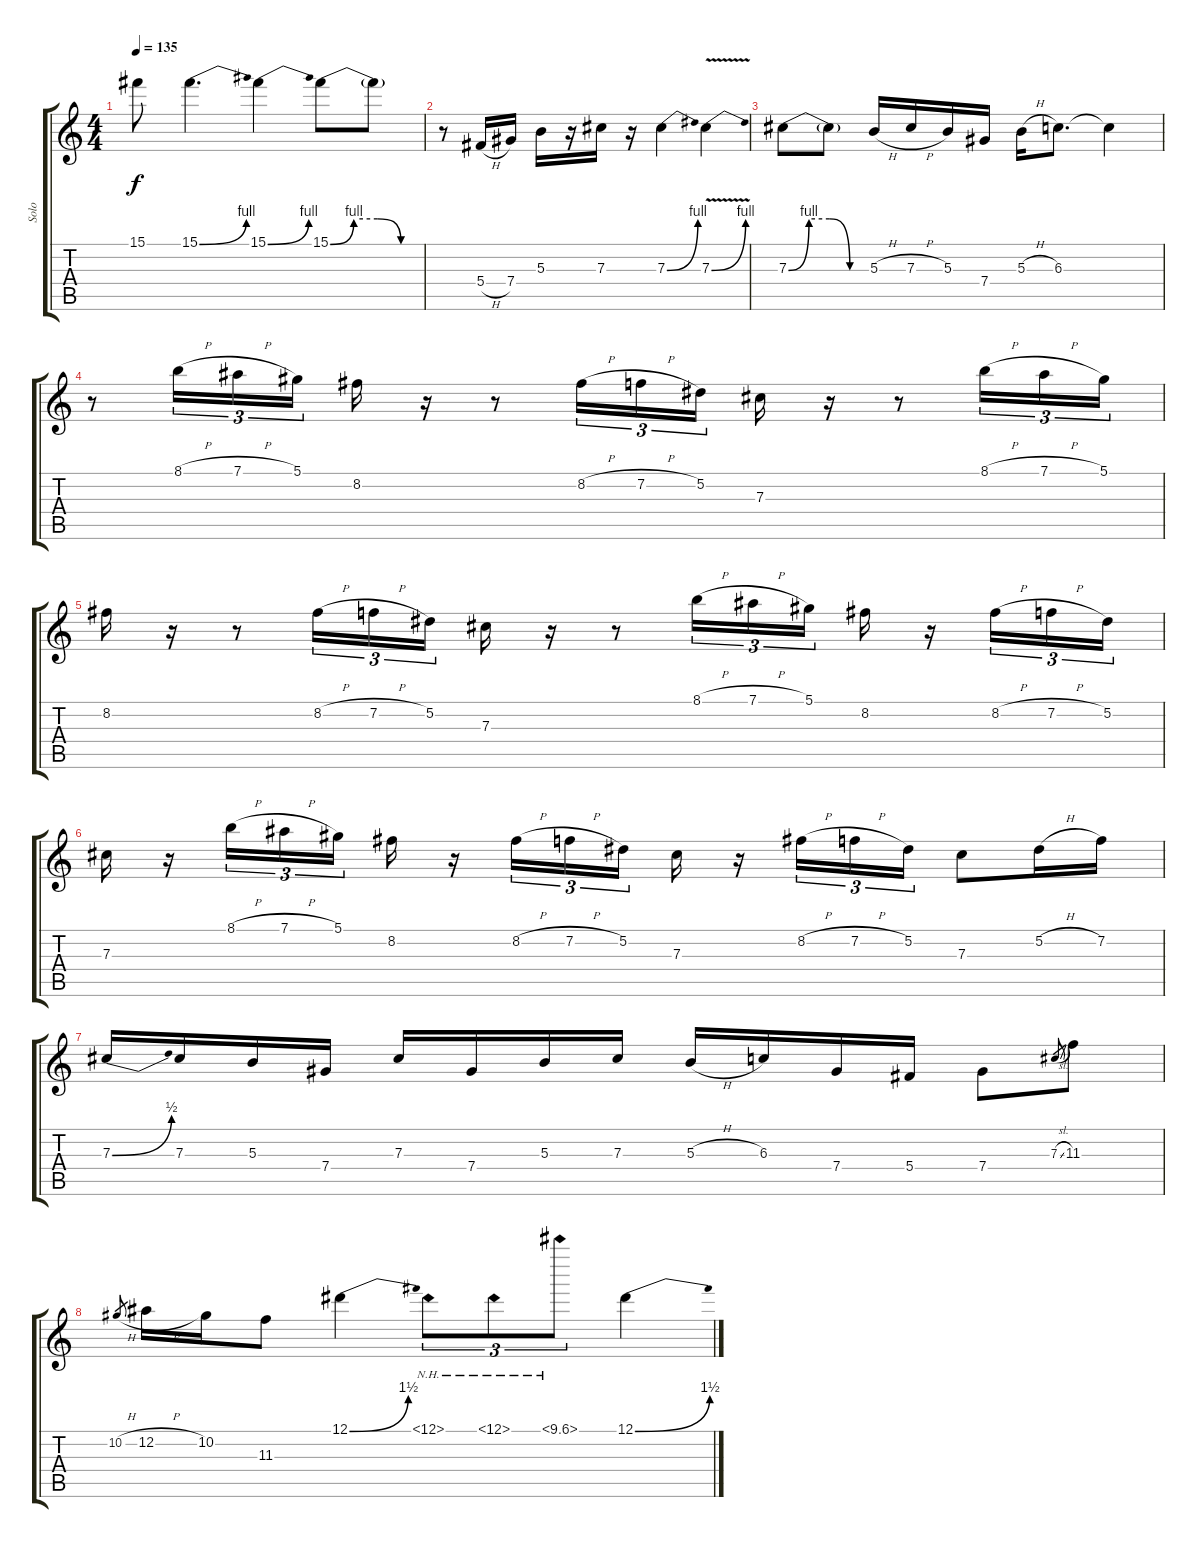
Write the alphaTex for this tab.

\track ("Solo" "Solo") {instrument distortionguitar}
\staff {score tabs}
\tuning (Eb4 Bb3 Gb3 Db3 Ab2 Eb2) {hide}
\ts (4 4)
\tempo 135
\clef g2
\ks c
15.1{t}.8{dy f} 15.1{be (bend 0 0 60 4)}.4{d} 15.1{be (bend 0 0 60 4)}.4 15.1{be (custom 0 0 15 4 30 4 45 0 60 0)}.8 15.1{t}.8 |
r.8 5.4{h}.16 7.4.16 5.3.16 r.16 7.3.16 r.16 7.3{be (bend 0 0 60 4)}.4 7.3{be (bend 0 0 60 4) v}.4 |
7.3{be (custom 0 0 15 4 30 4 45 0 60 0)}.8 7.3{t}.8 5.3{h}.16 7.3{h}.16 5.3.16 7.4.16 5.3{h}.16 6.3.8{d} 6.3{t}.4 |
r.8 8.1{h}.16{tu (3 2)} 7.1{h}.16{tu (3 2)} 5.1.16{tu (3 2)} 8.2.16 r.16 r.8 8.2{h}.16{tu (3 2)} 7.2{h}.16{tu (3 2)} 5.2.16{tu (3 2) beam splitsecondary} 7.3.16 r.16 r.8 8.1{h}.16{tu (3 2)} 7.1{h}.16{tu (3 2)} 5.1.16{tu (3 2)} |
8.2.16 r.16 r.8 8.2{h}.16{tu (3 2)} 7.2{h}.16{tu (3 2)} 5.2.16{tu (3 2) beam splitsecondary} 7.3.16 r.16 r.8 8.1{h}.16{tu (3 2)} 7.1{h}.16{tu (3 2)} 5.1.16{tu (3 2)} 8.2.16 r.16 8.2{h}.16{tu (3 2)} 7.2{h}.16{tu (3 2)} 5.2.16{tu (3 2)} |
7.3.16 r.16 8.1{h}.16{tu (3 2)} 7.1{h}.16{tu (3 2)} 5.1.16{tu (3 2)} 8.2.16 r.16 8.2{h}.16{tu (3 2)} 7.2{h}.16{tu (3 2)} 5.2.16{tu (3 2)} 7.3.16 r.16 8.2{h}.16{tu (3 2)} 7.2{h}.16{tu (3 2)} 5.2.16{tu (3 2)} 7.3.8 5.2{h}.16 7.2.16 |
7.3{be (bend 0 0 60 2)}.16 7.3.16 5.3.16 7.4.16 7.3.16 7.4.16 5.3.16 7.3.16 5.3{h}.16 6.3.16 7.4.16 5.4.16 7.4.8 7.3{sl}.8{gr} 11.3.8 |
10.2{h}.8{gr} 12.2{h}.16 10.2.16 11.3.8 12.1{be (bend 0 0 60 6)}.4 12.1{nh}.8{tu (3 2)} 11.1{nh}.8{tu (3 2)} 10.1{nh}.8{tu (3 2)} 12.1{be (bend 0 0 60 6)}.4
